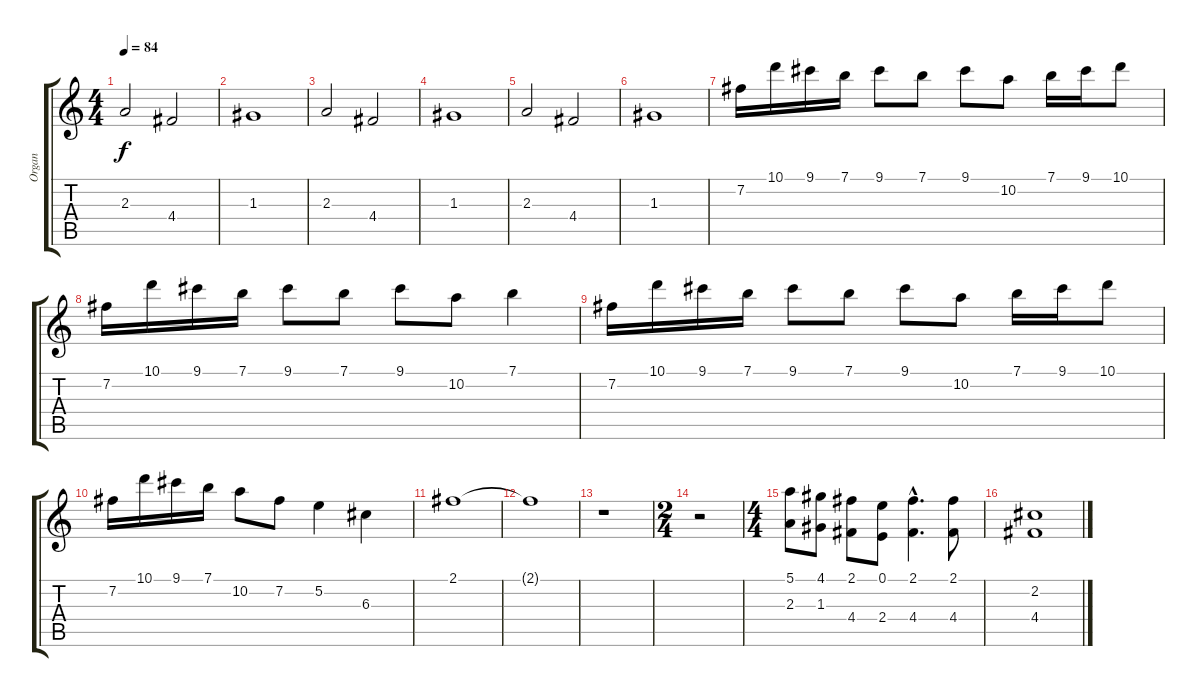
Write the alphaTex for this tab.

\track ("Organ" "Organ") {instrument tremolostrings}
\staff {score tabs}
\tuning (E5 B4 G4 D4 A3 E3) {hide}
\ts (4 4)
\tempo 84
\clef g2
\ks c
2.3.2{dy f} 4.4.2 |
1.3.1 |
2.3.2 4.4.2 |
1.3.1 |
2.3.2 4.4.2 |
1.3.1 |
7.2.16 10.1.16 9.1.16 7.1.16 9.1.8 7.1.8 9.1.8 10.2.8 7.1.16 9.1.16 10.1.8 |
7.2.16 10.1.16 9.1.16 7.1.16 9.1.8 7.1.8 9.1.8 10.2.8 7.1.4 |
7.2.16 10.1.16 9.1.16 7.1.16 9.1.8 7.1.8 9.1.8 10.2.8 7.1.16 9.1.16 10.1.8 |
7.2.16 10.1.16 9.1.16 7.1.16 10.2.8 7.2.8 5.2.4 6.3.4 |
2.1.1 |
2.1{t}.1 |
r.1 |
\ts (2 4)
r.2 |
\ts (4 4)
(5.1 2.3).8 (4.1 1.3).8 (2.1 4.4).8 (0.1 2.4).8 (2.1{hac} 4.4{hac}).4{d} (2.1 4.4).8 |
(2.2 4.4).1
